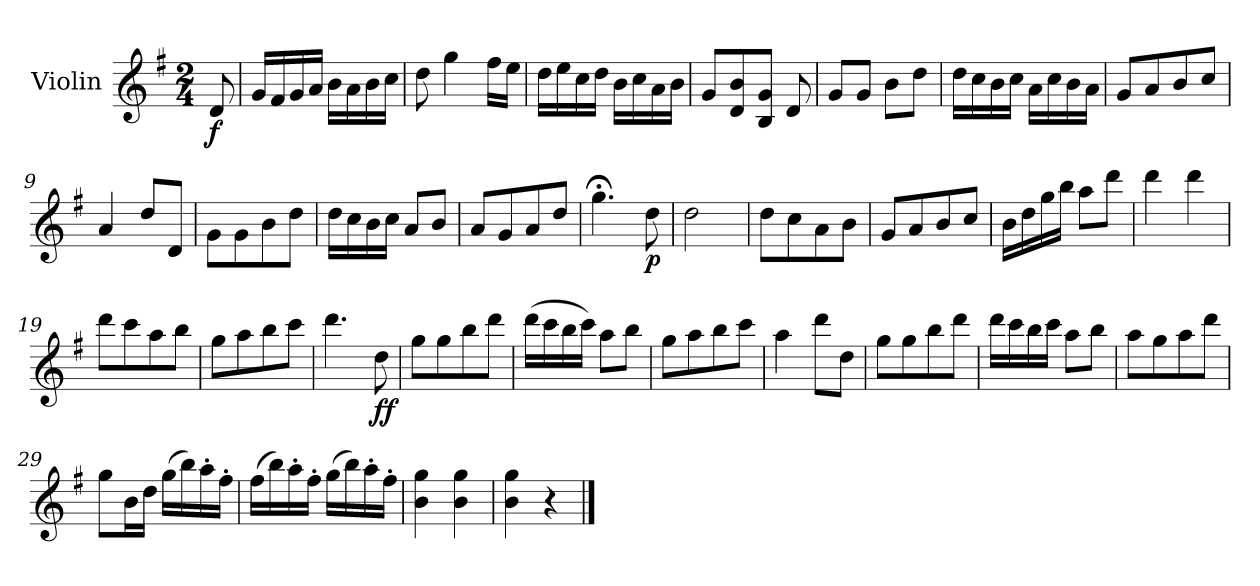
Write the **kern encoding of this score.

**kern	**dynam
*part1	*part1
*staff1	*staff1
*I"Violin	*
*I'Vln.	*
*clefG2	*
*k[f#]	*
*M2/4	*
=1	=1
!	!LO:DY:b
8d/	f
=2	=2
16g/LL	.
16f#/	.
16g/	.
16a/JJ	.
16b\LL	.
16a\	.
16b\	.
16cc\JJ	.
=3	=3
8dd\	.
4gg\	.
16ff#\LL	.
16ee\JJ	.
=4	=4
16dd\LL	.
16ee\	.
16cc\	.
16dd\JJ	.
16b\LL	.
16cc\	.
16a\	.
16b\JJ	.
=5	=5
8g/L	.
8d/ 8b/	.
8B/ 8g/J	.
8d/	.
=6	=6
8g/L	.
8g/J	.
8b\L	.
8dd\J	.
!!LO:LB:g=z
=7	=7
16dd\LL	.
16cc\	.
16b\	.
16cc\JJ	.
16a\LL	.
16cc\	.
16b\	.
16a\JJ	.
=8	=8
8g/L	.
8a/	.
8b/	.
8cc/J	.
=9	=9
4a/	.
8dd/L	.
8d/J	.
=10	=10
8g\L	.
8g\	.
8b\	.
8dd\J	.
=11	=11
16dd\LL	.
16cc\	.
16b\	.
16cc\JJ	.
8a/L	.
8b/J	.
=12	=12
8a/L	.
8g/	.
8a/	.
8dd/J	.
=13	=13
4.gg;<\	.
!	!LO:DY:b
8dd\	p
=14	=14
2dd\	.
!!LO:LB:g=z
=15	=15
8dd\L	.
8cc\	.
8a\	.
8b\J	.
=16	=16
8g/L	.
8a/	.
8b/	.
8cc/J	.
=17	=17
16b\LL	.
16dd\	.
16gg\	.
16bb\JJ	.
8aa\L	.
8ddd\J	.
=18	=18
4ddd\	.
4ddd\	.
=19	=19
8ddd\L	.
8ccc\	.
8aa\	.
8bb\J	.
=20	=20
8gg\L	.
8aa\	.
8bb\	.
8ccc\J	.
=21	=21
4.ddd\	.
!	!LO:DY:b
8dd\	ff
=22	=22
8gg\L	.
8gg\	.
8bb\	.
8ddd\J	.
!!LO:LB:g=z
=23	=23
(>16ddd\LL	.
16ccc\	.
16bb\	.
16ccc\JJ)	.
8aa\L	.
8bb\J	.
=24	=24
8gg\L	.
8aa\	.
8bb\	.
8ccc\J	.
=25	=25
4aa\	.
8ddd\L	.
8dd\J	.
=26	=26
8gg\L	.
8gg\	.
8bb\	.
8ddd\J	.
=27	=27
16ddd\LL	.
16ccc\	.
16bb\	.
16ccc\JJ	.
8aa\L	.
8bb\J	.
=28	=28
8aa\L	.
8gg\	.
8aa\	.
8ddd\J	.
=29	=29
8gg\L	.
16b\L	.
16dd\JJ	.
(>16gg\LL	.
16bb\)	.
16aa'\	.
16ff#'\JJ	.
!!LO:LB:g=z
=30	=30
(>16ff#\LL	.
16bb\)	.
16aa'\	.
16ff#'\JJ	.
(>16gg\LL	.
16bb\)	.
16aa'\	.
16ff#'\JJ	.
=31	=31
4b\ 4gg\	.
4b\ 4gg\	.
=32	=32
4b\ 4gg\	.
4r	.
==	==
*-	*-
